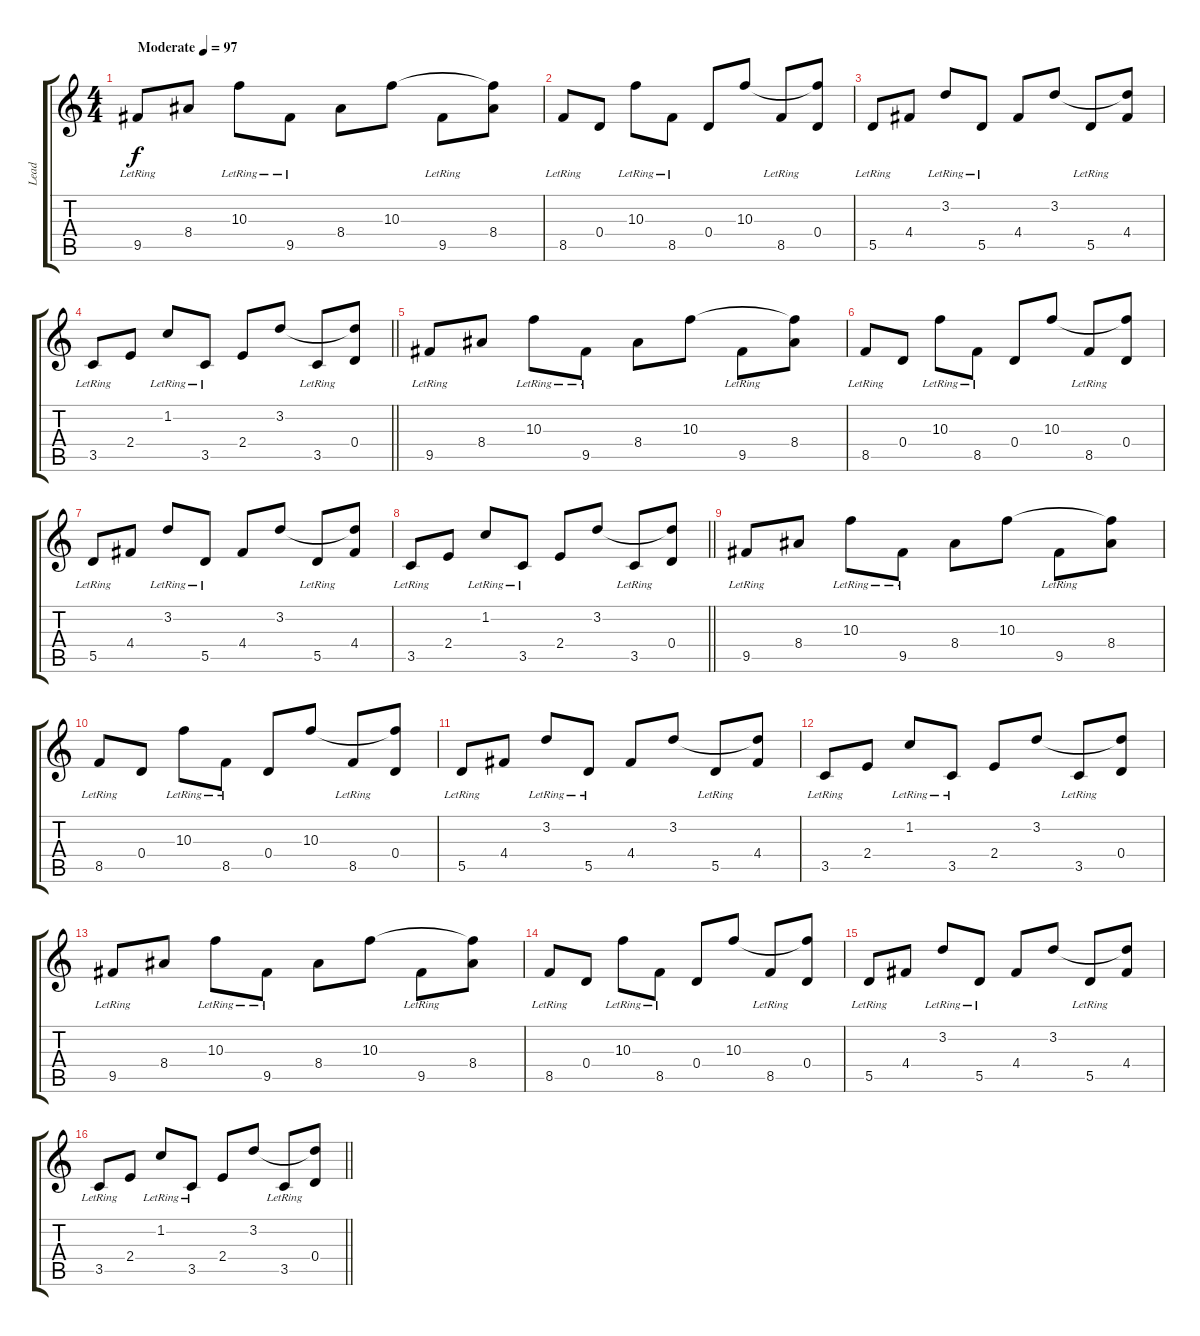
\track ("Lead" "Lead") {instrument electricguitarclean}
\staff {score tabs}
\tuning (E4 B3 G3 D3 A2 E2) {hide}
\ts (4 4)
\tempo (97 "Moderate")
\clef g2
\ks c
9.5{lr}.8{dy f instrument electricguitarclean} 8.4.8 10.3{lr}.8 9.5{lr}.8 8.4.8 10.3.8 9.5{lr}.8 (10.3{t} 8.4).8 |
8.5{lr}.8 0.4.8 10.3{lr}.8 8.5{lr}.8 0.4.8 10.3.8 8.5{lr}.8 (10.3{t} 0.4).8 |
5.5{lr}.8 4.4.8 3.2{lr}.8 5.5{lr}.8 4.4.8 3.2.8 5.5{lr}.8 (3.2{t} 4.4).8 |
\barLineRight lightlight
3.5{lr}.8 2.4.8 1.2{lr}.8 3.5{lr}.8 2.4.8 3.2.8 3.5{lr}.8 (3.2{t} 0.4).8 |
9.5{lr}.8 8.4.8 10.3{lr}.8 9.5{lr}.8 8.4.8 10.3.8 9.5{lr}.8 (10.3{t} 8.4).8 |
8.5{lr}.8 0.4.8 10.3{lr}.8 8.5{lr}.8 0.4.8 10.3.8 8.5{lr}.8 (10.3{t} 0.4).8 |
5.5{lr}.8 4.4.8 3.2{lr}.8 5.5{lr}.8 4.4.8 3.2.8 5.5{lr}.8 (3.2{t} 4.4).8 |
\barLineRight lightlight
3.5{lr}.8 2.4.8 1.2{lr}.8 3.5{lr}.8 2.4.8 3.2.8 3.5{lr}.8 (3.2{t} 0.4).8 |
9.5{lr}.8 8.4.8 10.3{lr}.8 9.5{lr}.8 8.4.8 10.3.8 9.5{lr}.8 (10.3{t} 8.4).8 |
8.5{lr}.8 0.4.8 10.3{lr}.8 8.5{lr}.8 0.4.8 10.3.8 8.5{lr}.8 (10.3{t} 0.4).8 |
5.5{lr}.8 4.4.8 3.2{lr}.8 5.5{lr}.8 4.4.8 3.2.8 5.5{lr}.8 (3.2{t} 4.4).8 |
3.5{lr}.8 2.4.8 1.2{lr}.8 3.5{lr}.8 2.4.8 3.2.8 3.5{lr}.8 (3.2{t} 0.4).8 |
9.5{lr}.8 8.4.8 10.3{lr}.8 9.5{lr}.8 8.4.8 10.3.8 9.5{lr}.8 (10.3{t} 8.4).8 |
8.5{lr}.8 0.4.8 10.3{lr}.8 8.5{lr}.8 0.4.8 10.3.8 8.5{lr}.8 (10.3{t} 0.4).8 |
5.5{lr}.8 4.4.8 3.2{lr}.8 5.5{lr}.8 4.4.8 3.2.8 5.5{lr}.8 (3.2{t} 4.4).8 |
\barLineRight lightlight
3.5{lr}.8 2.4.8 1.2{lr}.8 3.5{lr}.8 2.4.8 3.2.8 3.5{lr}.8 (3.2{t} 0.4).8
